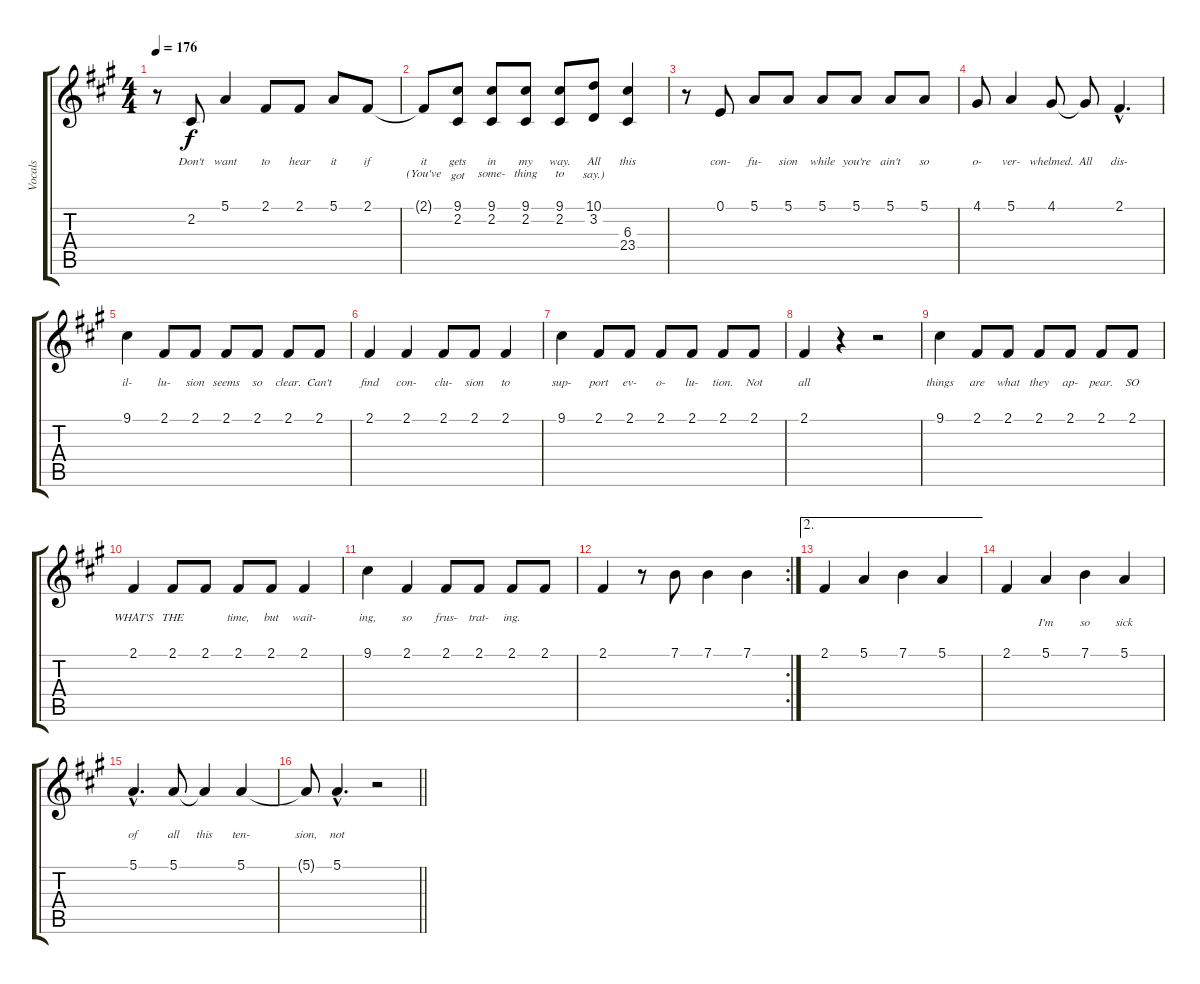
\track ("Vocals" "Vocals") {instrument lead2sawtooth}
\staff {score tabs}
\tuning (E4 B3 G3 D3 A2 E2) {hide}
\ts (4 4)
\tempo 176
\clef g2
\ks a
r.8{dy f} 2.2.8{lyrics (0 "") lyrics (1 "Don't") lyrics (2 "") lyrics (3 "") lyrics (4 "")} 5.1.4{lyrics (0 "") lyrics (1 "want") lyrics (2 "") lyrics (3 "") lyrics (4 "")} 2.1.8{lyrics (0 "") lyrics (1 "to") lyrics (2 "") lyrics (3 "") lyrics (4 "")} 2.1.8{lyrics (0 "") lyrics (1 "hear") lyrics (2 "") lyrics (3 "") lyrics (4 "")} 5.1.8{lyrics (0 "") lyrics (1 "it") lyrics (2 "") lyrics (3 "") lyrics (4 "")} 2.1.8{lyrics (0 "") lyrics (1 "if") lyrics (2 "") lyrics (3 "") lyrics (4 "")} |
2.1{t}.8{lyrics (0 "") lyrics (1 "it") lyrics (2 "(You've") lyrics (3 "") lyrics (4 "")} (9.1 2.2).8{lyrics (0 "") lyrics (1 "gets") lyrics (2 "got") lyrics (3 "") lyrics (4 "")} (9.1 2.2).8{lyrics (0 "") lyrics (1 "in") lyrics (2 "some-") lyrics (3 "") lyrics (4 "")} (9.1 2.2).8{lyrics (0 "") lyrics (1 "my") lyrics (2 "thing") lyrics (3 "") lyrics (4 "")} (9.1 2.2).8{lyrics (0 "") lyrics (1 "way.") lyrics (2 "to") lyrics (3 "") lyrics (4 "")} (10.1 3.2).8{lyrics (0 "") lyrics (1 "All") lyrics (2 "say.)") lyrics (3 "") lyrics (4 "")} (6.3 23.4).4{lyrics (0 "") lyrics (1 "this") lyrics (2 "") lyrics (3 "") lyrics (4 "")} |
r.8 0.1.8{lyrics (0 "") lyrics (1 "con-") lyrics (2 "") lyrics (3 "") lyrics (4 "")} 5.1.8{lyrics (0 "") lyrics (1 "fu-") lyrics (2 "") lyrics (3 "") lyrics (4 "")} 5.1.8{lyrics (0 "") lyrics (1 "sion") lyrics (2 "") lyrics (3 "") lyrics (4 "")} 5.1.8{lyrics (0 "") lyrics (1 "while") lyrics (2 "") lyrics (3 "") lyrics (4 "")} 5.1.8{lyrics (0 "") lyrics (1 "you're") lyrics (2 "") lyrics (3 "") lyrics (4 "")} 5.1.8{lyrics (0 "") lyrics (1 "ain't") lyrics (2 "") lyrics (3 "") lyrics (4 "")} 5.1.8{lyrics (0 "") lyrics (1 "so") lyrics (2 "") lyrics (3 "") lyrics (4 "")} |
4.1.8{lyrics (0 "") lyrics (1 "o-") lyrics (2 "") lyrics (3 "") lyrics (4 "")} 5.1.4{lyrics (0 "") lyrics (1 "ver-") lyrics (2 "") lyrics (3 "") lyrics (4 "")} 4.1.8{lyrics (0 "") lyrics (1 "whelmed.") lyrics (2 "") lyrics (3 "") lyrics (4 "")} 4.1{t}.8{lyrics (0 "") lyrics (1 "All") lyrics (2 "") lyrics (3 "") lyrics (4 "")} 2.1{hac}.4{d lyrics (0 "") lyrics (1 "dis-") lyrics (2 "") lyrics (3 "") lyrics (4 "")} |
9.1.4{lyrics (0 "") lyrics (1 "il-") lyrics (2 "") lyrics (3 "") lyrics (4 "")} 2.1.8{lyrics (0 "") lyrics (1 "lu-") lyrics (2 "") lyrics (3 "") lyrics (4 "")} 2.1.8{lyrics (0 "") lyrics (1 "sion") lyrics (2 "") lyrics (3 "") lyrics (4 "")} 2.1.8{lyrics (0 "") lyrics (1 "seems") lyrics (2 "") lyrics (3 "") lyrics (4 "")} 2.1.8{lyrics (0 "") lyrics (1 "so") lyrics (2 "") lyrics (3 "") lyrics (4 "")} 2.1.8{lyrics (0 "") lyrics (1 "clear.") lyrics (2 "") lyrics (3 "") lyrics (4 "")} 2.1.8{lyrics (0 "") lyrics (1 "Can't") lyrics (2 "") lyrics (3 "") lyrics (4 "")} |
2.1.4{lyrics (0 "") lyrics (1 "find") lyrics (2 "") lyrics (3 "") lyrics (4 "")} 2.1.4{lyrics (0 "") lyrics (1 "con-") lyrics (2 "") lyrics (3 "") lyrics (4 "")} 2.1.8{lyrics (0 "") lyrics (1 "clu-") lyrics (2 "") lyrics (3 "") lyrics (4 "")} 2.1.8{lyrics (0 "") lyrics (1 "sion") lyrics (2 "") lyrics (3 "") lyrics (4 "")} 2.1.4{lyrics (0 "") lyrics (1 "to") lyrics (2 "") lyrics (3 "") lyrics (4 "")} |
9.1.4{lyrics (0 "") lyrics (1 "sup-") lyrics (2 "") lyrics (3 "") lyrics (4 "")} 2.1.8{lyrics (0 "") lyrics (1 "port") lyrics (2 "") lyrics (3 "") lyrics (4 "")} 2.1.8{lyrics (0 "") lyrics (1 "ev-") lyrics (2 "") lyrics (3 "") lyrics (4 "")} 2.1.8{lyrics (0 "") lyrics (1 "o-") lyrics (2 "") lyrics (3 "") lyrics (4 "")} 2.1.8{lyrics (0 "") lyrics (1 "lu-") lyrics (2 "") lyrics (3 "") lyrics (4 "")} 2.1.8{lyrics (0 "") lyrics (1 "tion.") lyrics (2 "") lyrics (3 "") lyrics (4 "")} 2.1.8{lyrics (0 "") lyrics (1 "Not") lyrics (2 "") lyrics (3 "") lyrics (4 "")} |
2.1.4{lyrics (0 "") lyrics (1 "all") lyrics (2 "") lyrics (3 "") lyrics (4 "")} r.4 r.2 |
9.1.4{lyrics (0 "") lyrics (1 "things") lyrics (2 "") lyrics (3 "") lyrics (4 "")} 2.1.8{lyrics (0 "") lyrics (1 "are") lyrics (2 "") lyrics (3 "") lyrics (4 "")} 2.1.8{lyrics (0 "") lyrics (1 "what") lyrics (2 "") lyrics (3 "") lyrics (4 "")} 2.1.8{lyrics (0 "") lyrics (1 "they") lyrics (2 "") lyrics (3 "") lyrics (4 "")} 2.1.8{lyrics (0 "") lyrics (1 "ap-") lyrics (2 "") lyrics (3 "") lyrics (4 "")} 2.1.8{lyrics (0 "") lyrics (1 "pear.") lyrics (2 "") lyrics (3 "") lyrics (4 "")} 2.1.8{lyrics (0 "") lyrics (1 "SO") lyrics (2 "") lyrics (3 "") lyrics (4 "")} |
2.1.4{lyrics (0 "") lyrics (1 "WHAT'S") lyrics (2 "") lyrics (3 "") lyrics (4 "")} 2.1.8{lyrics (0 "") lyrics (1 "THE") lyrics (2 "") lyrics (3 "") lyrics (4 "")} 2.1.8{lyrics (0 "") lyrics (1 "") lyrics (2 "") lyrics (3 "") lyrics (4 "")} 2.1.8{lyrics (0 "") lyrics (1 "time,") lyrics (2 "") lyrics (3 "") lyrics (4 "")} 2.1.8{lyrics (0 "") lyrics (1 "but") lyrics (2 "") lyrics (3 "") lyrics (4 "")} 2.1.4{lyrics (0 "") lyrics (1 "wait-") lyrics (2 "") lyrics (3 "") lyrics (4 "")} |
9.1.4{lyrics (0 "") lyrics (1 "ing,") lyrics (2 "") lyrics (3 "") lyrics (4 "")} 2.1.4{lyrics (0 "") lyrics (1 "so") lyrics (2 "") lyrics (3 "") lyrics (4 "")} 2.1.8{lyrics (0 "") lyrics (1 "frus-") lyrics (2 "") lyrics (3 "") lyrics (4 "")} 2.1.8{lyrics (0 "") lyrics (1 "trat-") lyrics (2 "") lyrics (3 "") lyrics (4 "")} 2.1.8{lyrics (0 "") lyrics (1 "ing.") lyrics (2 "") lyrics (3 "") lyrics (4 "")} 2.1.8{lyrics (0 "") lyrics (1 "") lyrics (2 "") lyrics (3 "") lyrics (4 "")} |
\rc 2
2.1.4{lyrics (0 "") lyrics (1 "") lyrics (2 "") lyrics (3 "") lyrics (4 "")} r.8 7.1.8{lyrics (0 "") lyrics (1 "") lyrics (2 "") lyrics (3 "") lyrics (4 "")} 7.1.4{lyrics (0 "") lyrics (1 "") lyrics (2 "") lyrics (3 "") lyrics (4 "")} 7.1.4{lyrics (0 "") lyrics (1 "") lyrics (2 "") lyrics (3 "") lyrics (4 "")} |
\ae 2
2.1.4{lyrics (0 "") lyrics (1 "") lyrics (2 "") lyrics (3 "") lyrics (4 "")} 5.1.4{lyrics (0 "") lyrics (1 "") lyrics (2 "") lyrics (3 "") lyrics (4 "")} 7.1.4{lyrics (0 "") lyrics (1 "") lyrics (2 "") lyrics (3 "") lyrics (4 "")} 5.1.4{lyrics (0 "") lyrics (1 "") lyrics (2 "") lyrics (3 "") lyrics (4 "")} |
2.1.4{lyrics (0 "") lyrics (1 "") lyrics (2 "") lyrics (3 "") lyrics (4 "")} 5.1.4{lyrics (0 "") lyrics (1 "") lyrics (2 "I'm") lyrics (3 "") lyrics (4 "")} 7.1.4{lyrics (0 "") lyrics (1 "") lyrics (2 "so") lyrics (3 "") lyrics (4 "")} 5.1.4{lyrics (0 "") lyrics (1 "") lyrics (2 "sick") lyrics (3 "") lyrics (4 "")} |
5.1{hac}.4{d lyrics (0 "") lyrics (1 "") lyrics (2 "of") lyrics (3 "") lyrics (4 "")} 5.1.8{lyrics (0 "") lyrics (1 "") lyrics (2 "all") lyrics (3 "") lyrics (4 "")} 5.1{t}.4{lyrics (0 "") lyrics (1 "") lyrics (2 "this") lyrics (3 "") lyrics (4 "")} 5.1.4{lyrics (0 "") lyrics (1 "") lyrics (2 "ten-") lyrics (3 "") lyrics (4 "")} |
\barLineRight lightlight
5.1{t}.8{lyrics (0 "") lyrics (1 "") lyrics (2 "sion,") lyrics (3 "") lyrics (4 "")} 5.1{hac}.4{d lyrics (0 "") lyrics (1 "") lyrics (2 "not") lyrics (3 "") lyrics (4 "")} r.2
